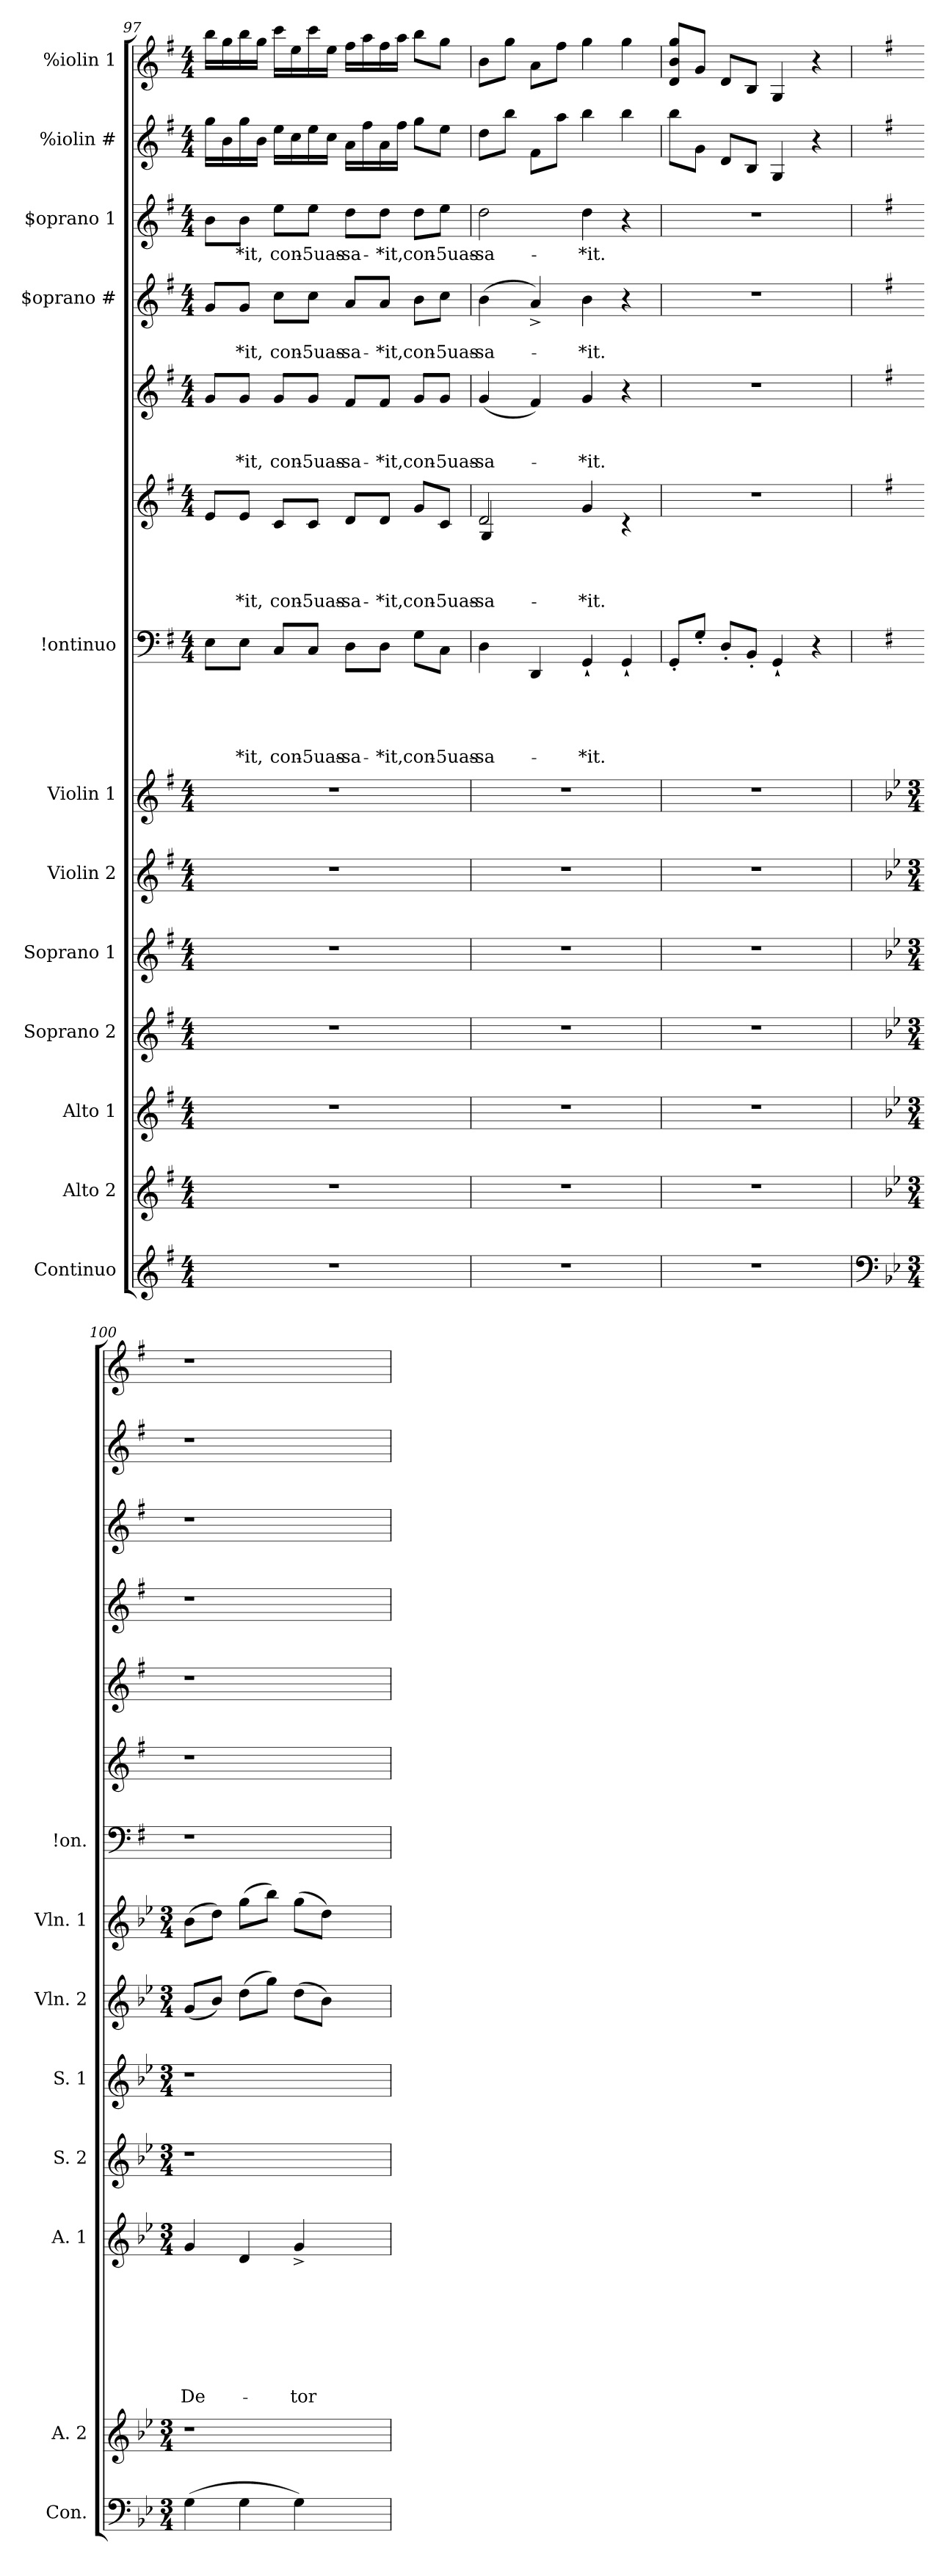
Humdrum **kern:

**kern	**kern	**kern	**text	**text	**text	**text	**text	**text	**text	**text	**kern	**kern	**kern	**kern	**kern	**text	**text	**text	**text	**text	**kern	**text	**text	**text	**text	**kern	**text	**text	**text	**kern	**text	**text	**kern	**text	**kern	**kern
*part14	*part13	*part12	*part12	*part12	*part12	*part12	*part12	*part12	*part12	*part12	*part11	*part10	*part9	*part8	*part7	*part7	*part7	*part7	*part7	*part7	*part6	*part6	*part6	*part6	*part6	*part5	*part5	*part5	*part5	*part4	*part4	*part4	*part3	*part3	*part2	*part1
*staff14	*staff13	*staff12	*staff12	*staff12	*staff12	*staff12	*staff12	*staff12	*staff12	*staff12	*staff11	*staff10	*staff9	*staff8	*staff7	*staff7	*staff7	*staff7	*staff7	*staff7	*staff6	*staff6	*staff6	*staff6	*staff6	*staff5	*staff5	*staff5	*staff5	*staff4	*staff4	*staff4	*staff3	*staff3	*staff2	*staff1
*I"Continuo	*I"Alto 2	*I"Alto 1	*	*	*	*	*	*	*	*	*I"Soprano 2	*I"Soprano 1	*I"Violin 2	*I"Violin 1	*I"!ontinuo	*	*	*	*	*	*I""lto #	*	*	*	*	*I""lto 1	*	*	*	*I"$oprano #	*	*	*I"$oprano 1	*	*I"%iolin #	*I"%iolin 1
*I'Con.	*I'A. 2	*I'A. 1	*	*	*	*	*	*	*	*	*I'S. 2	*I'S. 1	*I'Vln. 2	*I'Vln. 1	*I'!on.	*	*	*	*	*	*	*	*	*	*	*	*	*	*	*	*	*	*	*	*	*
!!LO:PB:g=z
*clefG2	*clefG2	*clefG2	*	*	*	*	*	*	*	*	*clefG2	*clefG2	*clefG2	*clefG2	*clefF4	*	*	*	*	*	*clefG2	*	*	*	*	*clefG2	*	*	*	*clefG2	*	*	*clefG2	*	*clefG2	*clefG2
*k[f#]	*k[f#]	*k[f#]	*	*	*	*	*	*	*	*	*k[f#]	*k[f#]	*k[f#]	*k[f#]	*k[f#]	*	*	*	*	*	*k[f#]	*	*	*	*	*k[f#]	*	*	*	*k[f#]	*	*	*k[f#]	*	*k[f#]	*k[f#]
*G:	*G:	*G:	*	*	*	*	*	*	*	*	*G:	*G:	*G:	*G:	*G:	*	*	*	*	*	*G:	*	*	*	*	*G:	*	*	*	*G:	*	*	*G:	*	*G:	*G:
*M4/4	*M4/4	*M4/4	*	*	*	*	*	*	*	*	*M4/4	*M4/4	*M4/4	*M4/4	*M4/4	*	*	*	*	*	*M4/4	*	*	*	*	*M4/4	*	*	*	*M4/4	*	*	*M4/4	*	*M4/4	*M4/4
=97	=97	=97	=97	=97	=97	=97	=97	=97	=97	=97	=97	=97	=97	=97	=97	=97	=97	=97	=97	=97	=97	=97	=97	=97	=97	=97	=97	=97	=97	=97	=97	=97	=97	=97	=97	=97
1r	1r	1r	.	.	.	.	.	.	.	.	1r	1r	1r	1r	8E\L	.	.	.	.	.	8e/L	.	.	.	.	8g/L	.	.	.	8g/L	.	.	8b\L	.	16gg\LL	16bb\LL
.	.	.	.	.	.	.	.	.	.	.	.	.	.	.	.	.	.	.	.	.	.	.	.	.	.	.	.	.	.	.	.	.	.	.	16b\	16gg\
!	!	!	!	!	!	!	!	!	!	!	!	!	!	!	!	!	!	!	!	!LO:LY:a	!	!	!	!	!LO:LY:b	!	!	!	!LO:LY:b	!	!	!LO:LY:b	!	!LO:LY:b	!	!
.	.	.	.	.	.	.	.	.	.	.	.	.	.	.	8E\J	.	.	.	.	-*it,	8e/J	.	.	.	-*it,	8g/J	.	.	-*it,	8g/J	.	-*it,	8b\J	-*it,	16gg\	16bb\
.	.	.	.	.	.	.	.	.	.	.	.	.	.	.	.	.	.	.	.	.	.	.	.	.	.	.	.	.	.	.	.	.	.	.	16b\JJ	16gg\JJ
!	!	!	!	!	!	!	!	!	!	!	!	!	!	!	!	!	!	!	!	!LO:LY:a	!	!	!	!	!LO:LY:b	!	!	!	!LO:LY:b	!	!	!LO:LY:b	!	!LO:LY:b	!	!
.	.	.	.	.	.	.	.	.	.	.	.	.	.	.	8C/L	.	.	.	.	con-	8c/L	.	.	.	con-	8g/L	.	.	con-	8cc\L	.	con-	8ee\L	con-	16ee\LL	16ccc\LL
.	.	.	.	.	.	.	.	.	.	.	.	.	.	.	.	.	.	.	.	.	.	.	.	.	.	.	.	.	.	.	.	.	.	.	16cc\	16ee\
!	!	!	!	!	!	!	!	!	!	!	!	!	!	!	!	!	!	!	!	!LO:LY:a	!	!	!	!	!LO:LY:b	!	!	!	!LO:LY:b	!	!	!LO:LY:b	!	!LO:LY:b	!	!
.	.	.	.	.	.	.	.	.	.	.	.	.	.	.	8C/J	.	.	.	.	-5uas-	8c/J	.	.	.	-5uas-	8g/J	.	.	-5uas-	8cc\J	.	-5uas-	8ee\J	-5uas-	16ee\	16ccc\
.	.	.	.	.	.	.	.	.	.	.	.	.	.	.	.	.	.	.	.	.	.	.	.	.	.	.	.	.	.	.	.	.	.	.	16cc\JJ	16ee\JJ
!	!	!	!	!	!	!	!	!	!	!	!	!	!	!	!	!	!	!	!	!LO:LY:a	!	!	!	!	!LO:LY:b	!	!	!	!LO:LY:b	!	!	!LO:LY:b	!	!LO:LY:b	!	!
.	.	.	.	.	.	.	.	.	.	.	.	.	.	.	8D\L	.	.	.	.	-sa-	8d/L	.	.	.	-sa-	8f#/L	.	.	-sa-	8a/L	.	-sa-	8dd\L	-sa-	16a\LL	16ff#\LL
.	.	.	.	.	.	.	.	.	.	.	.	.	.	.	.	.	.	.	.	.	.	.	.	.	.	.	.	.	.	.	.	.	.	.	16ff#\	16aa\
!	!	!	!	!	!	!	!	!	!	!	!	!	!	!	!	!	!	!	!	!LO:LY:a	!	!	!	!	!LO:LY:b	!	!	!	!LO:LY:b	!	!	!LO:LY:b	!	!LO:LY:b	!	!
.	.	.	.	.	.	.	.	.	.	.	.	.	.	.	8D\J	.	.	.	.	-*it,	8d/J	.	.	.	-*it,	8f#/J	.	.	-*it,	8a/J	.	-*it,	8dd\J	-*it,	16a\	16ff#\
.	.	.	.	.	.	.	.	.	.	.	.	.	.	.	.	.	.	.	.	.	.	.	.	.	.	.	.	.	.	.	.	.	.	.	16ff#\JJ	16aa\JJ
!	!	!	!	!	!	!	!	!	!	!	!	!	!	!	!	!	!	!	!	!LO:LY:a	!	!	!	!	!LO:LY:b	!	!	!	!LO:LY:b	!	!	!LO:LY:b	!	!LO:LY:b	!	!
.	.	.	.	.	.	.	.	.	.	.	.	.	.	.	8G\L	.	.	.	.	con-	8g/L	.	.	.	con-	8g/L	.	.	con-	8b\L	.	con-	8dd\L	con-	8gg\L	8bb\L
!	!	!	!	!	!	!	!	!	!	!	!	!	!	!	!	!	!	!	!	!LO:LY:a	!	!	!	!	!LO:LY:b	!	!	!	!LO:LY:b	!	!	!LO:LY:b	!	!LO:LY:b	!	!
.	.	.	.	.	.	.	.	.	.	.	.	.	.	.	8C\J	.	.	.	.	-5uas-	8c/J	.	.	.	-5uas-	8g/J	.	.	-5uas-	8cc\J	.	-5uas-	8ee\J	-5uas-	8ee\J	8gg\J
=98	=98	=98	=98	=98	=98	=98	=98	=98	=98	=98	=98	=98	=98	=98	=98	=98	=98	=98	=98	=98	=98	=98	=98	=98	=98	=98	=98	=98	=98	=98	=98	=98	=98	=98	=98	=98
!	!	!	!	!	!	!	!	!	!	!	!	!	!	!	!	!	!	!	!	!LO:LY:a	!	!	!	!	!LO:LY:b	!	!	!	!LO:LY:b	!	!	!LO:LY:b	!	!LO:LY:b	!	!
*	*	*	*	*	*	*	*	*	*	*	*	*	*	*	*	*	*	*	*	*	*^	*	*	*	*	*	*	*	*	*	*	*	*	*	*	*
1r	1r	1r	.	.	.	.	.	.	.	.	1r	1r	1r	1r	4D>\	.	.	.	.	-sa-	2d/	4G/	.	.	.	-sa-	(<4g/	.	.	-sa-	(>4b\	.	-sa-	2dd\	-sa-	8dd\L	8b\L
.	.	.	.	.	.	.	.	.	.	.	.	.	.	.	.	.	.	.	.	.	.	.	.	.	.	.	.	.	.	.	.	.	.	.	.	8bb\J	8gg\J
.	.	.	.	.	.	.	.	.	.	.	.	.	.	.	4DD</	.	.	.	.	.	.	2ryy	.	.	.	.	4f#/)	.	.	.	4a^</)	.	.	.	.	8f#\L	8a\L
.	.	.	.	.	.	.	.	.	.	.	.	.	.	.	.	.	.	.	.	.	.	.	.	.	.	.	.	.	.	.	.	.	.	.	.	8aa\J	8ff#\J
!	!	!	!	!	!	!	!	!	!	!	!	!	!	!	!	!	!	!	!	!LO:LY:a	!	!	!	!	!	!LO:LY:b	!	!	!	!LO:LY:b	!	!	!LO:LY:b	!	!LO:LY:b	!	!
.	.	.	.	.	.	.	.	.	.	.	.	.	.	.	4GG`</	.	.	.	.	-*it.	4g/	.	.	.	.	-*it.	4g/	.	.	-*it.	4b\	.	-*it.	4dd\	-*it.	4bb\	4gg\
.	.	.	.	.	.	.	.	.	.	.	.	.	.	.	4GG`</	.	.	.	.	.	4ryy	4rc	.	.	.	.	4r	.	.	.	4r	.	.	4r	.	4bb\	4gg\
*	*	*	*	*	*	*	*	*	*	*	*	*	*	*	*	*	*	*	*	*	*v	*v	*	*	*	*	*	*	*	*	*	*	*	*	*	*	*
=99	=99	=99	=99	=99	=99	=99	=99	=99	=99	=99	=99	=99	=99	=99	=99	=99	=99	=99	=99	=99	=99	=99	=99	=99	=99	=99	=99	=99	=99	=99	=99	=99	=99	=99	=99	=99
1r	1r	1r	.	.	.	.	.	.	.	.	1r	1r	1r	1r	8GG'</L	.	.	.	.	.	1r	.	.	.	.	1r	.	.	.	1r	.	.	1r	.	8bb\L	8d/ 8b/ 8gg/L
.	.	.	.	.	.	.	.	.	.	.	.	.	.	.	8G'</J	.	.	.	.	.	.	.	.	.	.	.	.	.	.	.	.	.	.	.	8g\J	8g/J
.	.	.	.	.	.	.	.	.	.	.	.	.	.	.	8D'</L	.	.	.	.	.	.	.	.	.	.	.	.	.	.	.	.	.	.	.	8d/L	8d/L
.	.	.	.	.	.	.	.	.	.	.	.	.	.	.	8BB'</J	.	.	.	.	.	.	.	.	.	.	.	.	.	.	.	.	.	.	.	8B/J	8B/J
.	.	.	.	.	.	.	.	.	.	.	.	.	.	.	4GG`</	.	.	.	.	.	.	.	.	.	.	.	.	.	.	.	.	.	.	.	4G/	4G/
.	.	.	.	.	.	.	.	.	.	.	.	.	.	.	4r	.	.	.	.	.	.	.	.	.	.	.	.	.	.	.	.	.	.	.	4r	4r
!!LO:PB:g=z
=100!	=100!	=100!	=100!	=100!	=100!	=100!	=100!	=100!	=100!	=100!	=100!	=100!	=100!	=100!	=100!	=100!	=100!	=100!	=100!	=100!	=100!	=100!	=100!	=100!	=100!	=100!	=100!	=100!	=100!	=100!	=100!	=100!	=100!	=100!	=100!	=100!
*clefF4	*	*	*	*	*	*	*	*	*	*	*	*	*	*	*	*	*	*	*	*	*	*	*	*	*	*	*	*	*	*	*	*	*	*	*	*
*k[b-e-]	*k[b-e-]	*k[b-e-]	*	*	*	*	*	*	*	*	*k[b-e-]	*k[b-e-]	*k[b-e-]	*k[b-e-]	*	*	*	*	*	*	*	*	*	*	*	*	*	*	*	*	*	*	*	*	*	*
*B-:	*B-:	*B-:	*	*	*	*	*	*	*	*	*B-:	*B-:	*B-:	*B-:	*	*	*	*	*	*	*	*	*	*	*	*	*	*	*	*	*	*	*	*	*	*
*M3/4	*M3/4	*M3/4	*	*	*	*	*	*	*	*	*M3/4	*M3/4	*M3/4	*M3/4	*	*	*	*	*	*	*	*	*	*	*	*	*	*	*	*	*	*	*	*	*	*
!	!LO:N:vis=1	!	!	!	!	!	!	!	!	!LO:LY:b	!LO:N:vis=1	!LO:N:vis=1	!	!	!	!	!	!	!	!	!	!	!	!	!	!	!	!	!	!	!	!	!	!	!	!
(>4G\	2.r	4g/	.	.	.	.	.	.	.	De-	2.r	2.r	(<8g/L	(>8b-\L	1r	.	.	.	.	.	1r	.	.	.	.	1r	.	.	.	1r	.	.	1r	.	1r	1r
.	.	.	.	.	.	.	.	.	.	.	.	.	8b-/J)	8dd\J)	.	.	.	.	.	.	.	.	.	.	.	.	.	.	.	.	.	.	.	.	.	.
4G\	.	4d/	.	.	.	.	.	.	.	.	.	.	(>8dd\L	(>8gg\L	.	.	.	.	.	.	.	.	.	.	.	.	.	.	.	.	.	.	.	.	.	.
.	.	.	.	.	.	.	.	.	.	.	.	.	8gg\J)	8bb-\J)	.	.	.	.	.	.	.	.	.	.	.	.	.	.	.	.	.	.	.	.	.	.
!	!	!	!	!	!	!	!	!	!	!LO:LY:b	!	!	!	!	!	!	!	!	!	!	!	!	!	!	!	!	!	!	!	!	!	!	!	!	!	!
4G\)	.	4g^</	.	.	.	.	.	.	.	-tor-	.	.	(>8dd\L	(>8gg\L	.	.	.	.	.	.	.	.	.	.	.	.	.	.	.	.	.	.	.	.	.	.
.	.	.	.	.	.	.	.	.	.	.	.	.	8b-\J)	8dd\J)	.	.	.	.	.	.	.	.	.	.	.	.	.	.	.	.	.	.	.	.	.	.
4ryy	4ryy	4ryy	.	.	.	.	.	.	.	.	4ryy	4ryy	4ryy	4ryy	.	.	.	.	.	.	.	.	.	.	.	.	.	.	.	.	.	.	.	.	.	.
=	=	=	=	=	=	=	=	=	=	=	=	=	=	=	=	=	=	=	=	=	=	=	=	=	=	=	=	=	=	=	=	=	=	=	=	=
*-	*-	*-	*-	*-	*-	*-	*-	*-	*-	*-	*-	*-	*-	*-	*-	*-	*-	*-	*-	*-	*-	*-	*-	*-	*-	*-	*-	*-	*-	*-	*-	*-	*-	*-	*-	*-
